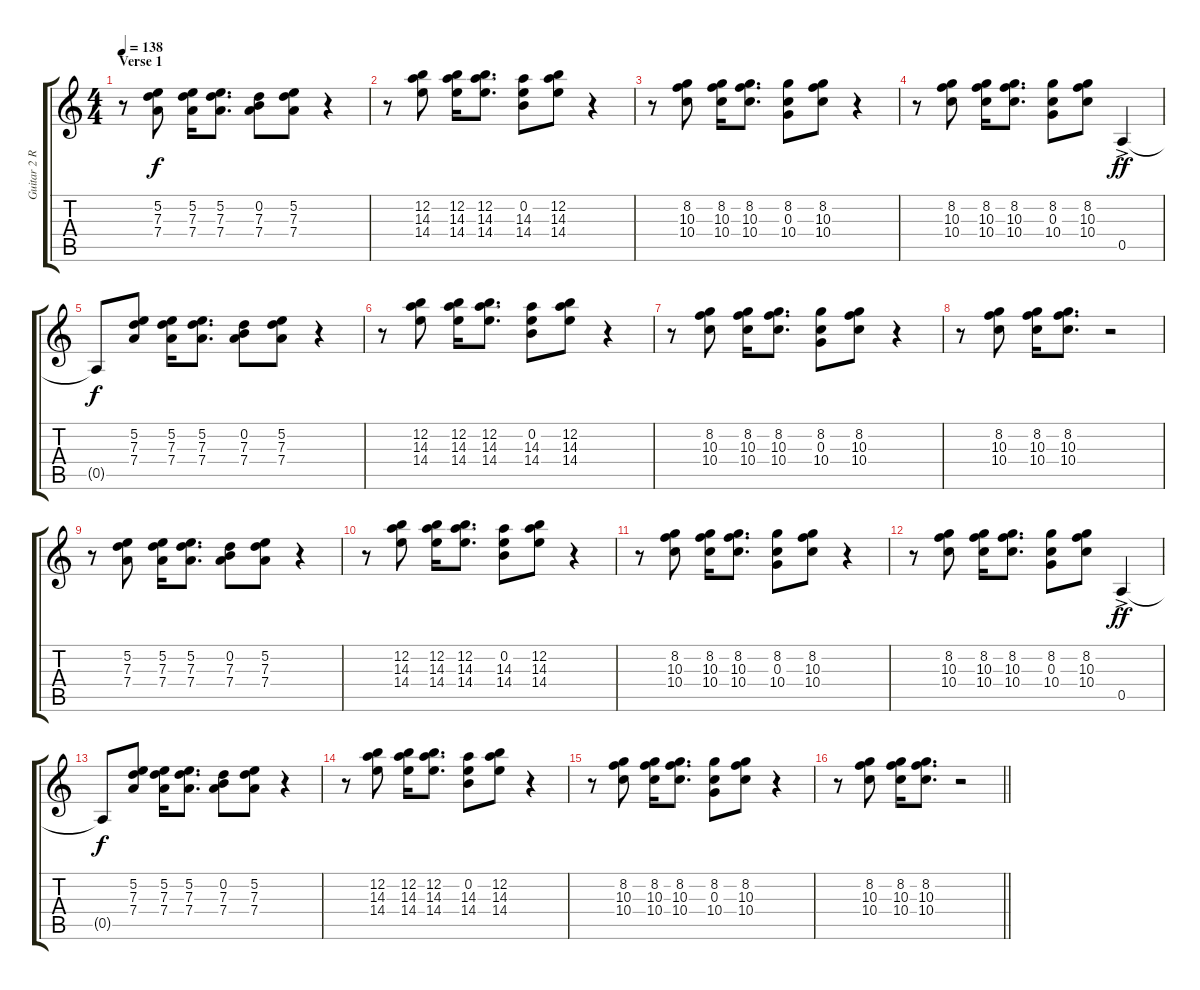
\track ("Guitar 2 R" "Guitar 2 R") {instrument distortionguitar}
\staff {score tabs}
\tuning (E4 B3 G3 D3 A2 E2) {hide}
\ts (4 4)
\section ("" "Verse 1")
\tempo 138
\clef g2
\ks c
r.8{dy f} (5.2 7.3 7.4).8 (5.2 7.3 7.4).16 (5.2 7.3 7.4).8{d} (0.2 7.3 7.4).8 (5.2 7.3 7.4).8 r.4 |
r.8 (12.2 14.3 14.4).8 (12.2 14.3 14.4).16 (12.2 14.3 14.4).8{d} (0.2 14.3 14.4).8 (12.2 14.3 14.4).8 r.4 |
r.8 (8.2 10.3 10.4).8 (8.2 10.3 10.4).16 (8.2 10.3 10.4).8{d} (8.2 0.3 10.4).8 (8.2 10.3 10.4).8 r.4 |
r.8 (8.2 10.3 10.4).8 (8.2 10.3 10.4).16 (8.2 10.3 10.4).8{d} (8.2 0.3 10.4).8 (8.2 10.3 10.4).8 0.5{ac}.4{dy ff} |
0.5{t}.8{dy f} (5.2 7.3 7.4).8 (5.2 7.3 7.4).16 (5.2 7.3 7.4).8{d} (0.2 7.3 7.4).8 (5.2 7.3 7.4).8 r.4 |
r.8 (12.2 14.3 14.4).8 (12.2 14.3 14.4).16 (12.2 14.3 14.4).8{d} (0.2 14.3 14.4).8 (12.2 14.3 14.4).8 r.4 |
r.8 (8.2 10.3 10.4).8 (8.2 10.3 10.4).16 (8.2 10.3 10.4).8{d} (8.2 0.3 10.4).8 (8.2 10.3 10.4).8 r.4 |
r.8 (8.2 10.3 10.4).8 (8.2 10.3 10.4).16 (8.2 10.3 10.4).8{d} r.2 |
r.8 (5.2 7.3 7.4).8 (5.2 7.3 7.4).16 (5.2 7.3 7.4).8{d} (0.2 7.3 7.4).8 (5.2 7.3 7.4).8 r.4 |
r.8 (12.2 14.3 14.4).8 (12.2 14.3 14.4).16 (12.2 14.3 14.4).8{d} (0.2 14.3 14.4).8 (12.2 14.3 14.4).8 r.4 |
r.8 (8.2 10.3 10.4).8 (8.2 10.3 10.4).16 (8.2 10.3 10.4).8{d} (8.2 0.3 10.4).8 (8.2 10.3 10.4).8 r.4 |
r.8 (8.2 10.3 10.4).8 (8.2 10.3 10.4).16 (8.2 10.3 10.4).8{d} (8.2 0.3 10.4).8 (8.2 10.3 10.4).8 0.5{ac}.4{dy ff} |
0.5{t}.8{dy f} (5.2 7.3 7.4).8 (5.2 7.3 7.4).16 (5.2 7.3 7.4).8{d} (0.2 7.3 7.4).8 (5.2 7.3 7.4).8 r.4 |
r.8 (12.2 14.3 14.4).8 (12.2 14.3 14.4).16 (12.2 14.3 14.4).8{d} (0.2 14.3 14.4).8 (12.2 14.3 14.4).8 r.4 |
r.8 (8.2 10.3 10.4).8 (8.2 10.3 10.4).16 (8.2 10.3 10.4).8{d} (8.2 0.3 10.4).8 (8.2 10.3 10.4).8 r.4 |
\barLineRight lightlight
r.8 (8.2 10.3 10.4).8 (8.2 10.3 10.4).16 (8.2 10.3 10.4).8{d} r.2
